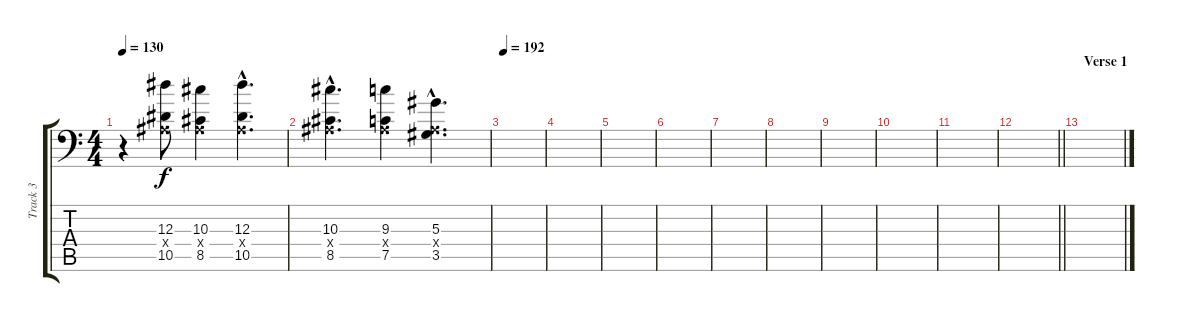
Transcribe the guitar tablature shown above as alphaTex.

\track ("Track 3" "Track 3") {instrument distortionguitar}
\staff {score tabs}
\tuning (C4 G3 Eb3 Bb2 F2 Bb1) {hide}
\ts (4 4)
\tempo 130
\clef f4
\ks c
r.4{dy f} (12.3 0.4{x} 10.5).8 (10.3 0.4{x} 8.5).4 (12.3{hac} 0.4{hac x} 10.5{hac}).4{d} |
(10.3{hac} 0.4{hac x} 8.5{hac}).4{d} (9.3 0.4{x} 7.5).4 (5.3{hac} 0.4{hac x} 3.5{hac}).4{d} |
\tempo 192
|
|
|
|
|
|
|
|
|
\barLineRight lightlight
|
\section ("" "Verse 1")
